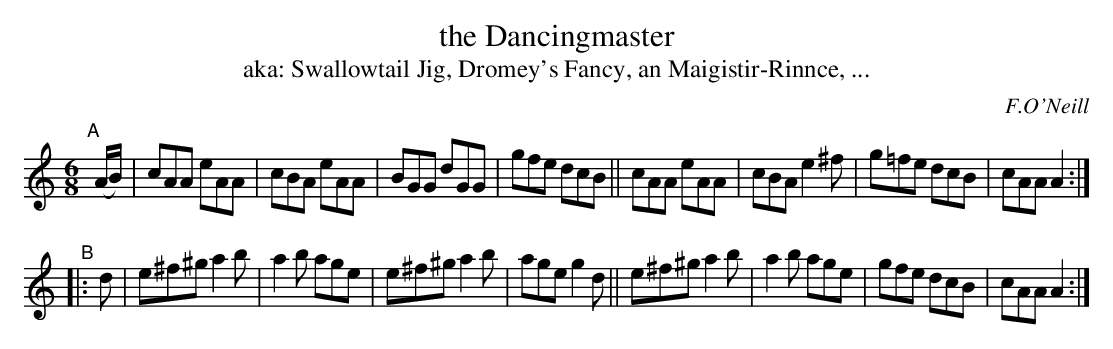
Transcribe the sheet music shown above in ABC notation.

X:1
T: the Dancingmaster
T: aka: Swallowtail Jig, Dromey's Fancy, an Maigistir-Rinnce, ...
O: F.O'Neill
M: 6/8
L: 1/8
K: Am
"^A"[|] (A/B/) |\
cAA eAA | cBA eAA  | BGG  dGG | gfe dcB ||\
cAA eAA | cBA e2^f | g=fe dcB | cAA A2 :|
"^B"|: d |\
e^f^g a2b | a2b age | e^f^g a2b | age g2d ||\
e^f^g a2b | a2b age | gfe   dcB | cAA A2 :|
